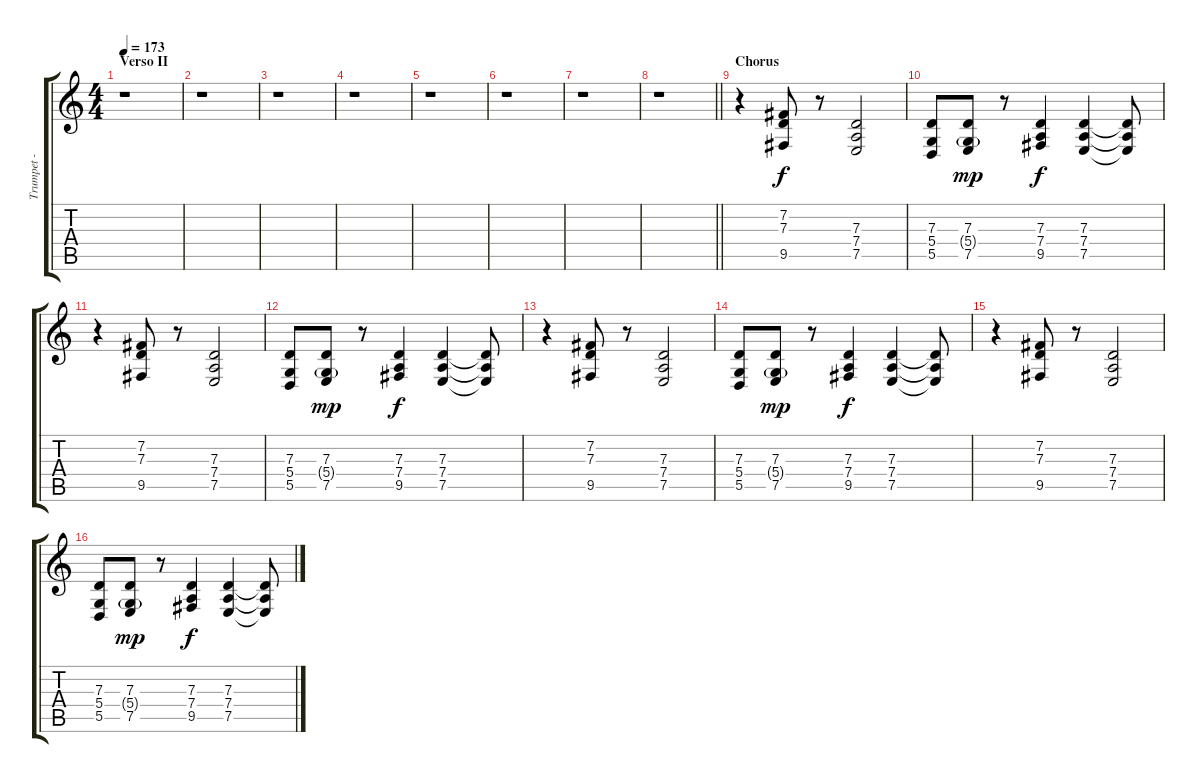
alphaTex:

\track ("Trumpet - ?????" "Trumpet - ") {instrument altosax}
\staff {score tabs}
\tuning (E4 B3 G3 D3 A2 E2) {hide}
\ts (4 4)
\section ("" "Verso II")
\tempo 173
\clef g2
\ks c
r.1{dy f} |
r.1 |
r.1 |
r.1 |
r.1 |
r.1 |
r.1 |
\barLineRight lightlight
r.1 |
\section ("" "Chorus")
r.4 (7.2 7.3 9.5).8 r.8 (7.3 7.4 7.5).2 |
(7.3 5.4 5.5).8 (7.3 5.4{g} 7.5).8{dy mp} r.8 (7.3 7.4 9.5).4{dy f} (7.3 7.4 7.5).4 (7.3{t} 7.4{t} 7.5{t}).8 |
r.4 (7.2 7.3 9.5).8 r.8 (7.3 7.4 7.5).2 |
(7.3 5.4 5.5).8 (7.3 5.4{g} 7.5).8{dy mp} r.8 (7.3 7.4 9.5).4{dy f} (7.3 7.4 7.5).4 (7.3{t} 7.4{t} 7.5{t}).8 |
r.4 (7.2 7.3 9.5).8 r.8 (7.3 7.4 7.5).2 |
(7.3 5.4 5.5).8 (7.3 5.4{g} 7.5).8{dy mp} r.8 (7.3 7.4 9.5).4{dy f} (7.3 7.4 7.5).4 (7.3{t} 7.4{t} 7.5{t}).8 |
r.4 (7.2 7.3 9.5).8 r.8 (7.3 7.4 7.5).2 |
(7.3 5.4 5.5).8 (7.3 5.4{g} 7.5).8{dy mp} r.8 (7.3 7.4 9.5).4{dy f} (7.3 7.4 7.5).4 (7.3{t} 7.4{t} 7.5{t}).8
